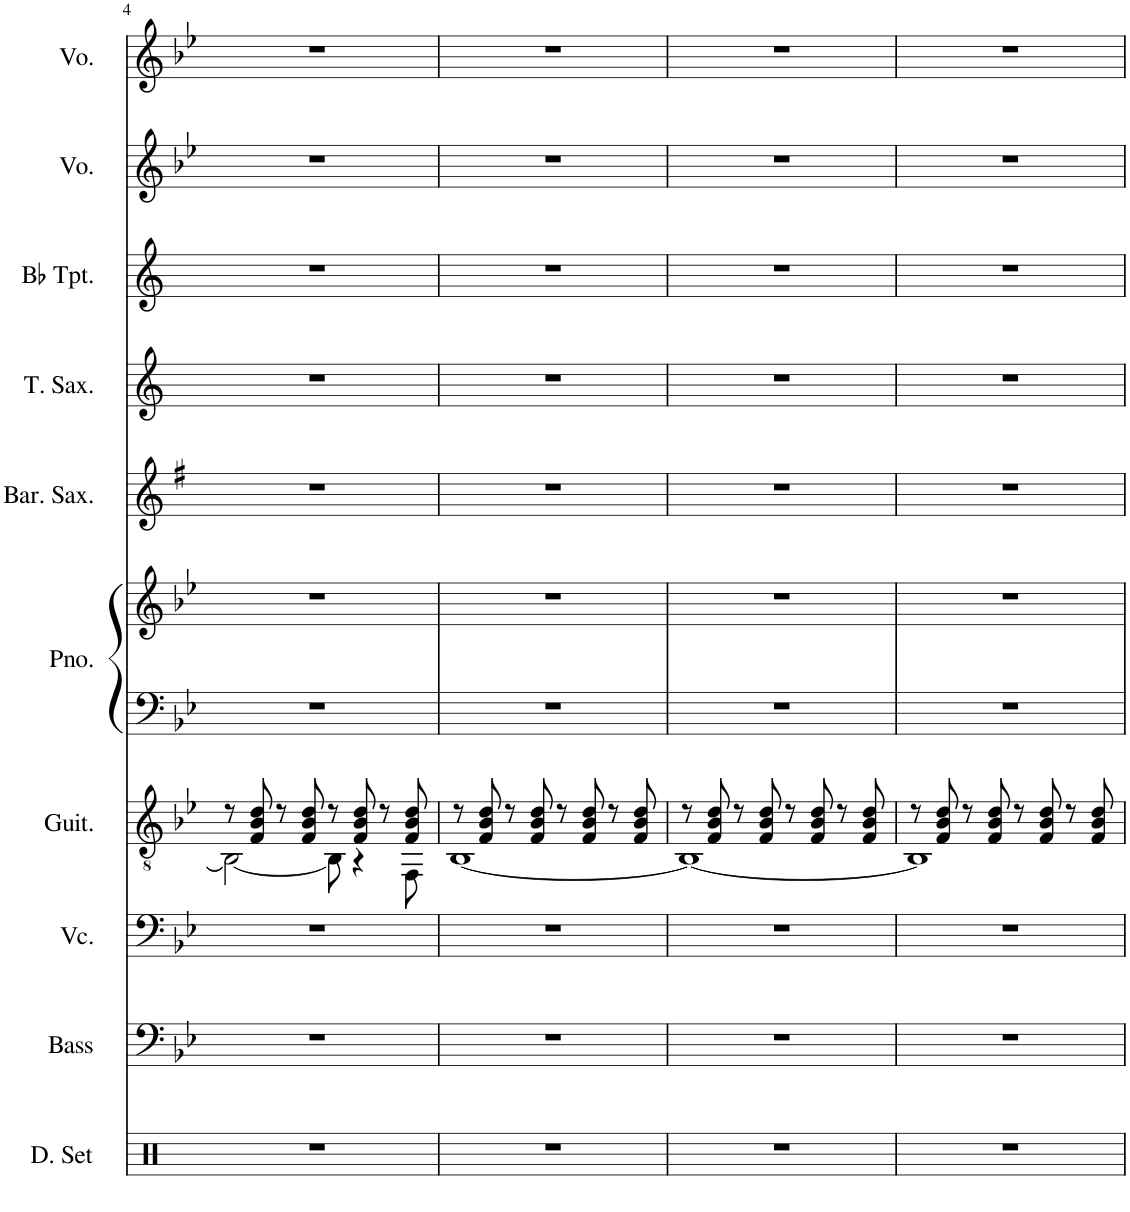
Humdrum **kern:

**kern	**kern	**kern	**kern	**kern	**kern	**kern	**kern	**kern	**kern	**kern
*part10	*part9	*part8	*part7	*part6	*part6	*part5	*part4	*part3	*part2	*part1
*staff11	*staff10	*staff9	*staff8	*staff7	*staff6	*staff5	*staff4	*staff3	*staff2	*staff1
*I"Drumset	*I"Acoustic Bass	*I"Violoncello	*I"Acoustic Guitar	*I"Piano	*	*I"Baritone Saxophone	*I"Tenor Saxophone	*I"Bb Trumpet	*I"Voice	*I"Voice
*I'D. Set	*I'Bass	*I'Vc.	*I'Guit.	*I'Pno.	*	*I'Bar. Sax.	*I'T. Sax.	*I'Bb Tpt.	*I'Vo.	*I'Vo.
!!LO:PB:g=z
*clefX	*clefF4	*clefF4	*clefGv2	*clefF4	*clefG2	*clefG2	*clefG2	*clefG2	*clefG2	*clefG2
*	*Trd7c12	*	*	*	*	*Trd12c21	*Trd8c14	*Trd1c2	*	*
*k[]	*k[b-e-]	*k[b-e-]	*k[b-e-]	*k[b-e-]	*k[b-e-]	*k[f#]	*k[]	*k[]	*k[b-e-]	*k[b-e-]
*M4/4	*M4/4	*M4/4	*M4/4	*M4/4	*M4/4	*M4/4	*M4/4	*M4/4	*M4/4	*M4/4
=4	=4	=4	=4	=4	=4	=4	=4	=4	=4	=4
*	*	*	*^	*	*	*	*	*	*	*
1r	1r	1r	8r	2BB-\_	1r	1r	1r	1r	1r	1r	1r
.	.	.	8F/ 8B-/ 8d/	.	.	.	.	.	.	.	.
.	.	.	8r	.	.	.	.	.	.	.	.
.	.	.	8F/ 8B-/ 8d/	.	.	.	.	.	.	.	.
.	.	.	8r	8BB-\]	.	.	.	.	.	.	.
.	.	.	8F/ 8B-/ 8d/	4r	.	.	.	.	.	.	.
.	.	.	8r	.	.	.	.	.	.	.	.
.	.	.	8F/ 8B-/ 8d/	8FF\	.	.	.	.	.	.	.
=5	=5	=5	=5	=5	=5	=5	=5	=5	=5	=5	=5
1r	1r	1r	8r	[1BB-	1r	1r	1r	1r	1r	1r	1r
.	.	.	8F/ 8B-/ 8d/	.	.	.	.	.	.	.	.
.	.	.	8r	.	.	.	.	.	.	.	.
.	.	.	8F/ 8B-/ 8d/	.	.	.	.	.	.	.	.
.	.	.	8r	.	.	.	.	.	.	.	.
.	.	.	8F/ 8B-/ 8d/	.	.	.	.	.	.	.	.
.	.	.	8r	.	.	.	.	.	.	.	.
.	.	.	8F/ 8B-/ 8d/	.	.	.	.	.	.	.	.
=6	=6	=6	=6	=6	=6	=6	=6	=6	=6	=6	=6
1r	1r	1r	8r	1BB-_	1r	1r	1r	1r	1r	1r	1r
.	.	.	8F/ 8B-/ 8d/	.	.	.	.	.	.	.	.
.	.	.	8r	.	.	.	.	.	.	.	.
.	.	.	8F/ 8B-/ 8d/	.	.	.	.	.	.	.	.
.	.	.	8r	.	.	.	.	.	.	.	.
.	.	.	8F/ 8B-/ 8d/	.	.	.	.	.	.	.	.
.	.	.	8r	.	.	.	.	.	.	.	.
.	.	.	8F/ 8B-/ 8d/	.	.	.	.	.	.	.	.
=7	=7	=7	=7	=7	=7	=7	=7	=7	=7	=7	=7
1r	1r	1r	8r	1BB-]	1r	1r	1r	1r	1r	1r	1r
.	.	.	8F/ 8B-/ 8d/	.	.	.	.	.	.	.	.
.	.	.	8r	.	.	.	.	.	.	.	.
.	.	.	8F/ 8B-/ 8d/	.	.	.	.	.	.	.	.
.	.	.	8r	.	.	.	.	.	.	.	.
.	.	.	8F/ 8B-/ 8d/	.	.	.	.	.	.	.	.
.	.	.	8r	.	.	.	.	.	.	.	.
.	.	.	8F/ 8B-/ 8d/	.	.	.	.	.	.	.	.
*	*	*	*v	*v	*	*	*	*	*	*	*
=	=	=	=	=	=	=	=	=	=	=
*-	*-	*-	*-	*-	*-	*-	*-	*-	*-	*-
